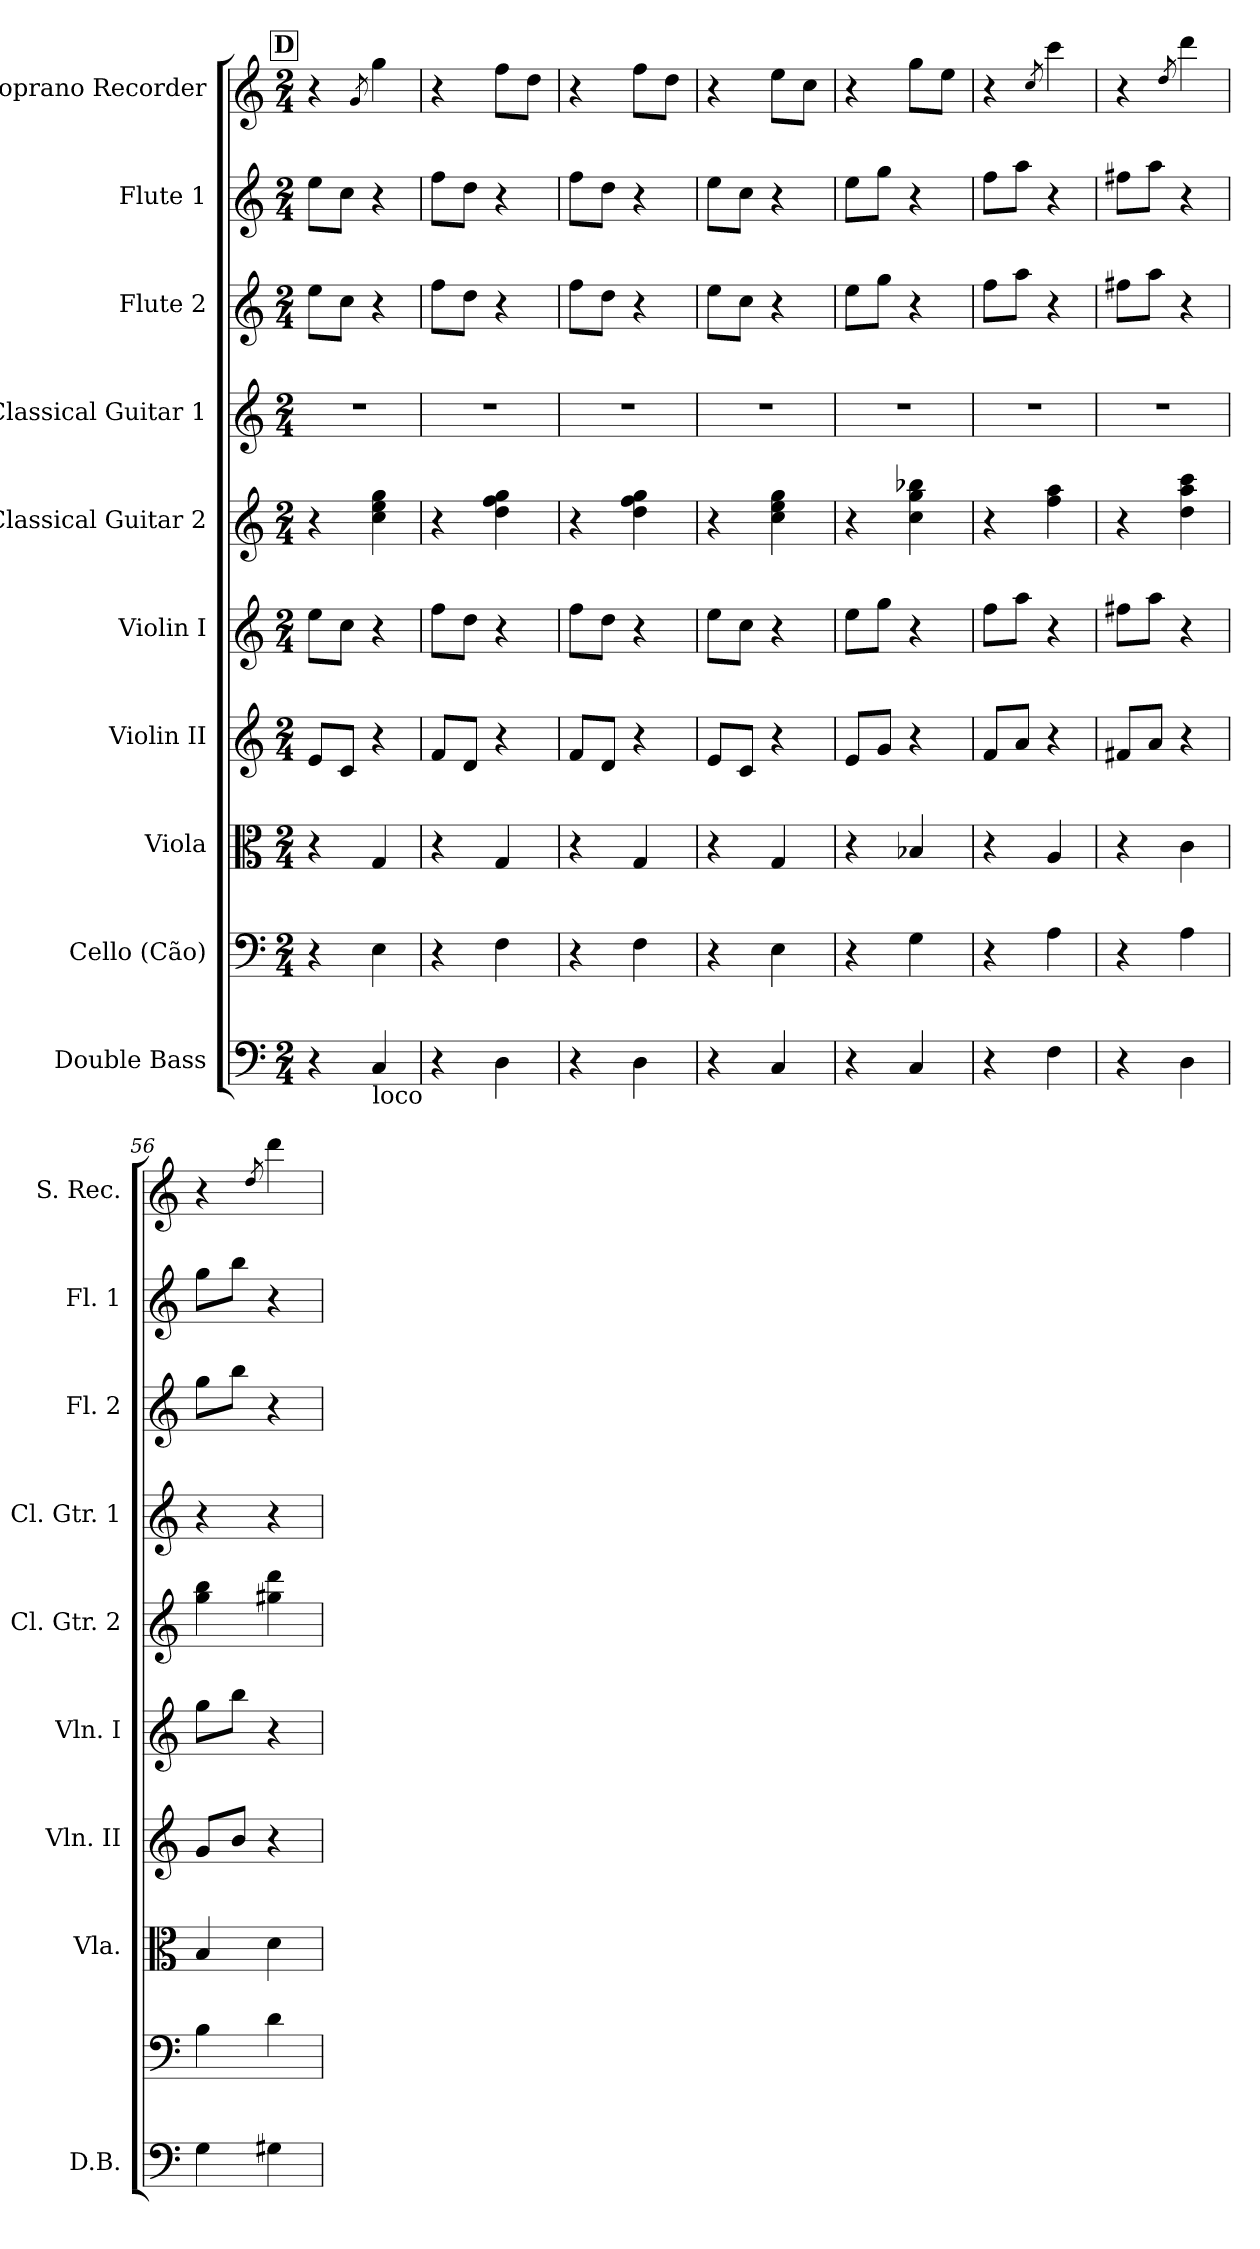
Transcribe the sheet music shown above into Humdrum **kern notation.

**kern	**kern	**kern	**kern	**kern	**kern	**kern	**kern	**kern	**kern
*part10	*part9	*part8	*part7	*part6	*part5	*part4	*part3	*part2	*part1
*staff10	*staff9	*staff8	*staff7	*staff6	*staff5	*staff4	*staff3	*staff2	*staff1
*I"Double Bass	*I"Cello (Cão)	*I"Viola	*I"Violin II	*I"Violin I	*I"Classical Guitar 2	*I"Classical Guitar 1	*I"Flute 2	*I"Flute 1	*I"Soprano Recorder
*I'D.B.	*	*I'Vla.	*I'Vln. II	*I'Vln. I	*I'Cl. Gtr. 2	*I'Cl. Gtr. 1	*I'Fl. 2	*I'Fl. 1	*I'S. Rec.
*clefF4	*clefF4	*clefC3	*clefG2	*clefG2	*clefG2	*clefG2	*clefG2	*clefG2	*clefG2
*ITrd7c12	*	*	*	*	*ITrd7c12	*ITrd7c12	*	*	*ITrd-7c-12
*k[]	*k[]	*k[]	*k[]	*k[]	*k[]	*k[]	*k[]	*k[]	*k[]
*C:	*C:	*C:	*C:	*C:	*C:	*C:	*C:	*C:	*C:
*M2/4	*M2/4	*M2/4	*M2/4	*M2/4	*M2/4	*M2/4	*M2/4	*M2/4	*M2/4
!!LO:REH:place=s1:a:B:fs=12:t=D
=49	=49	=49	=49	=49	=49	=49	=49	=49	=49
4r	4r	4r	8e/L	8ee\L	4r	2r	8ee\L	8ee\L	4r
.	.	.	8c/J	8cc\J	.	.	8cc\J	8cc\J	.
.	.	.	.	.	.	.	.	.	8qgg/
!LO:TX:b:t=loco	!	!	!	!	!	!	!	!	!
4CC/	4E\	4G/	4r	4r	4c\ 4e\ 4g\	.	4r	4r	4ggg\
=50	=50	=50	=50	=50	=50	=50	=50	=50	=50
4r	4r	4r	8f/L	8ff\L	4r	2r	8ff\L	8ff\L	4r
.	.	.	8d/J	8dd\J	.	.	8dd\J	8dd\J	.
4DD\	4F\	4G/	4r	4r	4d\ 4f\ 4g\	.	4r	4r	8fff\L
.	.	.	.	.	.	.	.	.	8ddd\J
=51	=51	=51	=51	=51	=51	=51	=51	=51	=51
4r	4r	4r	8f/L	8ff\L	4r	2r	8ff\L	8ff\L	4r
.	.	.	8d/J	8dd\J	.	.	8dd\J	8dd\J	.
4DD\	4F\	4G/	4r	4r	4d\ 4f\ 4g\	.	4r	4r	8fff\L
.	.	.	.	.	.	.	.	.	8ddd\J
=52	=52	=52	=52	=52	=52	=52	=52	=52	=52
4r	4r	4r	8e/L	8ee\L	4r	2r	8ee\L	8ee\L	4r
.	.	.	8c/J	8cc\J	.	.	8cc\J	8cc\J	.
4CC/	4E\	4G/	4r	4r	4c\ 4e\ 4g\	.	4r	4r	8eee\L
.	.	.	.	.	.	.	.	.	8ccc\J
=53	=53	=53	=53	=53	=53	=53	=53	=53	=53
4r	4r	4r	8e/L	8ee\L	4r	2r	8ee\L	8ee\L	4r
.	.	.	8g/J	8gg\J	.	.	8gg\J	8gg\J	.
4CC/	4G\	4B-X/	4r	4r	4c\ 4g\ 4b-X\	.	4r	4r	8ggg\L
.	.	.	.	.	.	.	.	.	8eee\J
!!LO:PB:g=z
=54	=54	=54	=54	=54	=54	=54	=54	=54	=54
4r	4r	4r	8f/L	8ff\L	4r	2r	8ff\L	8ff\L	4r
.	.	.	8a/J	8aa\J	.	.	8aa\J	8aa\J	.
.	.	.	.	.	.	.	.	.	8qccc/
4FF\	4A\	4A/	4r	4r	4f\ 4a\	.	4r	4r	4cccc\
=55	=55	=55	=55	=55	=55	=55	=55	=55	=55
4r	4r	4r	8f#X/L	8ff#X\L	4r	2r	8ff#X\L	8ff#X\L	4r
.	.	.	8a/J	8aa\J	.	.	8aa\J	8aa\J	.
.	.	.	.	.	.	.	.	.	8qddd/
4DD\	4A\	4c\	4r	4r	4d\ 4a\ 4cc\	.	4r	4r	4dddd\
=56	=56	=56	=56	=56	=56	=56	=56	=56	=56
4GG\	4B\	4B/	8g/L	8gg\L	4g\ 4b\	4r	8gg\L	8gg\L	4r
.	.	.	8b/J	8bb\J	.	.	8bb\J	8bb\J	.
.	.	.	.	.	.	.	.	.	8qddd/
4GG#X\	4d\	4d\	4r	4r	4g#X\ 4dd\	4r	4r	4r	4dddd\
=	=	=	=	=	=	=	=	=	=
*-	*-	*-	*-	*-	*-	*-	*-	*-	*-
